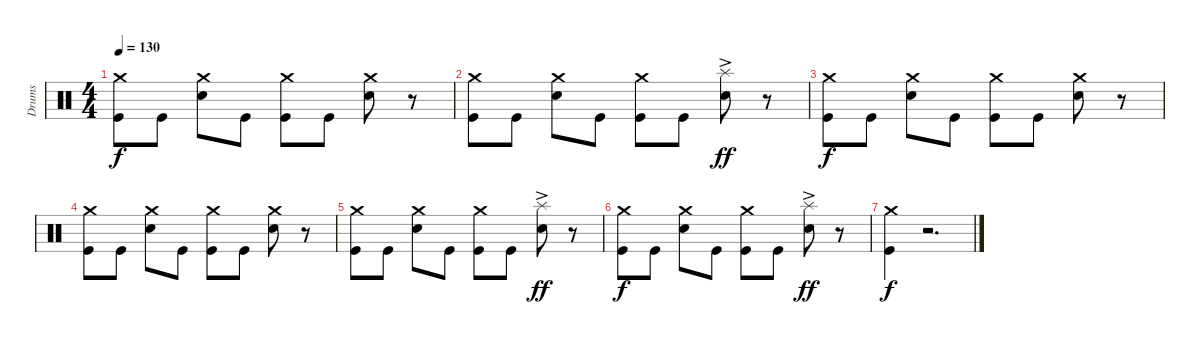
\track ("Drums" "Drums") {instrument percussion}
\staff {score}
\articulation defaults
\ts (4 4)
\tempo 130
\clef neutral
\ks c
("Crash medium (hit)" "Kick (hit)").8{dy f} "Kick (hit)".8 ("Crash medium (hit)" "Snare (hit) 2").8 "Kick (hit)".8 ("Crash medium (hit)" "Kick (hit)").8 "Kick (hit)".8 ("Crash medium (hit)" "Snare (hit) 2").8 r.8 |
("Crash medium (hit)" "Kick (hit)").8 "Kick (hit)".8 ("Crash medium (hit)" "Snare (hit) 2").8 "Kick (hit)".8 ("Crash medium (hit)" "Kick (hit)").8 "Kick (hit)".8 ("Splash (hit)"{ac} "Snare (hit) 2").8{dy ff} r.8 |
("Crash medium (hit)" "Kick (hit)").8{dy f} "Kick (hit)".8 ("Crash medium (hit)" "Snare (hit) 2").8 "Kick (hit)".8 ("Crash medium (hit)" "Kick (hit)").8 "Kick (hit)".8 ("Crash medium (hit)" "Snare (hit) 2").8 r.8 |
("Crash medium (hit)" "Kick (hit)").8 "Kick (hit)".8 ("Crash medium (hit)" "Snare (hit) 2").8 "Kick (hit)".8 ("Crash medium (hit)" "Kick (hit)").8 "Kick (hit)".8 ("Crash medium (hit)" "Snare (hit) 2").8 r.8 |
("Crash medium (hit)" "Kick (hit)").8 "Kick (hit)".8 ("Crash medium (hit)" "Snare (hit) 2").8 "Kick (hit)".8 ("Crash medium (hit)" "Kick (hit)").8 "Kick (hit)".8 ("Splash (hit)"{ac} "Snare (hit) 2").8{dy ff} r.8 |
("Crash medium (hit)" "Kick (hit)").8{dy f} "Kick (hit)".8 ("Crash medium (hit)" "Snare (hit) 2").8 "Kick (hit)".8 ("Crash medium (hit)" "Kick (hit)").8 "Kick (hit)".8 ("Splash (hit)"{ac} "Snare (hit) 2").8{dy ff} r.8 |
("Crash medium (hit)" "Kick (hit)").4{dy f} r.2{d}
